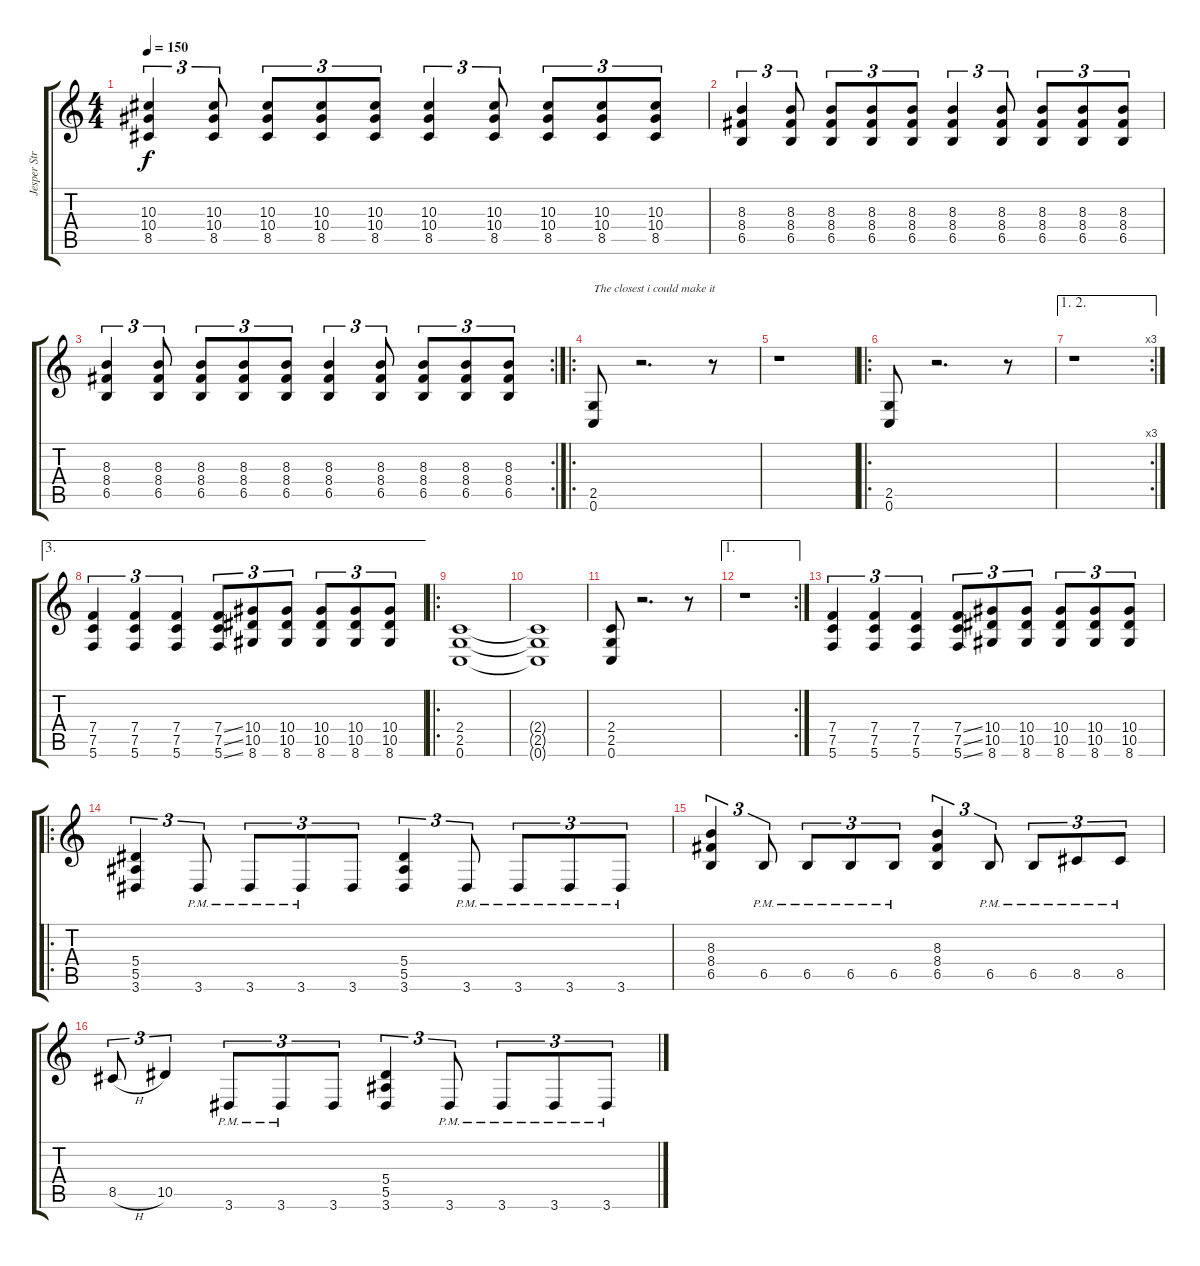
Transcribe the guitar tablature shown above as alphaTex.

\track ("Jesper Strömblad" "Jesper Str") {instrument distortionguitar}
\staff {score tabs}
\tuning (C4 G3 Eb3 Bb2 F2 C2) {hide}
\ts (4 4)
\tempo 150
\clef g2
\ks c
(10.3 10.4 8.5).4{tu (3 2) dy f} (10.3 10.4 8.5).8{tu (3 2)} (10.3 10.4 8.5).8{tu (3 2)} (10.3 10.4 8.5).8{tu (3 2)} (10.3 10.4 8.5).8{tu (3 2)} (10.3 10.4 8.5).4{tu (3 2)} (10.3 10.4 8.5).8{tu (3 2)} (10.3 10.4 8.5).8{tu (3 2)} (10.3 10.4 8.5).8{tu (3 2)} (10.3 10.4 8.5).8{tu (3 2)} |
(8.3 8.4 6.5).4{tu (3 2)} (8.3 8.4 6.5).8{tu (3 2)} (8.3 8.4 6.5).8{tu (3 2)} (8.3 8.4 6.5).8{tu (3 2)} (8.3 8.4 6.5).8{tu (3 2)} (8.3 8.4 6.5).4{tu (3 2)} (8.3 8.4 6.5).8{tu (3 2)} (8.3 8.4 6.5).8{tu (3 2)} (8.3 8.4 6.5).8{tu (3 2)} (8.3 8.4 6.5).8{tu (3 2)} |
\rc 2
(8.3 8.4 6.5).4{tu (3 2)} (8.3 8.4 6.5).8{tu (3 2)} (8.3 8.4 6.5).8{tu (3 2)} (8.3 8.4 6.5).8{tu (3 2)} (8.3 8.4 6.5).8{tu (3 2)} (8.3 8.4 6.5).4{tu (3 2)} (8.3 8.4 6.5).8{tu (3 2)} (8.3 8.4 6.5).8{tu (3 2)} (8.3 8.4 6.5).8{tu (3 2)} (8.3 8.4 6.5).8{tu (3 2)} |
\ro
(2.5 0.6).8{txt "The closest i could make it"} r.2{d} r.8 |
r.1 |
\ro
(2.5 0.6).8 r.2{d} r.8 |
\ae (1 2)
\rc 3
r.1 |
\ae 3
(7.4 7.5 5.6).4{tu (3 2)} (7.4 7.5 5.6).4{tu (3 2)} (7.4 7.5 5.6).4{tu (3 2)} (7.4{ss} 7.5{ss} 5.6{ss}).8{tu (3 2)} (10.4 10.5 8.6).8{tu (3 2)} (10.4 10.5 8.6).8{tu (3 2)} (10.4 10.5 8.6).8{tu (3 2)} (10.4 10.5 8.6).8{tu (3 2)} (10.4 10.5 8.6).8{tu (3 2)} |
\ro
(2.4 2.5 0.6).1 |
(2.4{t} 2.5{t} 0.6{t}).1 |
(2.4 2.5 0.6).8 r.2{d} r.8 |
\ae 1
\rc 2
r.1 |
(7.4 7.5 5.6).4{tu (3 2)} (7.4 7.5 5.6).4{tu (3 2)} (7.4 7.5 5.6).4{tu (3 2)} (7.4{ss} 7.5{ss} 5.6{ss}).8{tu (3 2)} (10.4 10.5 8.6).8{tu (3 2)} (10.4 10.5 8.6).8{tu (3 2)} (10.4 10.5 8.6).8{tu (3 2)} (10.4 10.5 8.6).8{tu (3 2)} (10.4 10.5 8.6).8{tu (3 2)} |
\ro
(5.4 5.5 3.6).4{tu (3 2) volume 16} 3.6{pm}.8{tu (3 2)} 3.6{pm}.8{tu (3 2)} 3.6{pm}.8{tu (3 2)} 3.6.8{tu (3 2)} (5.4 5.5 3.6).4{tu (3 2)} 3.6{pm}.8{tu (3 2)} 3.6{pm}.8{tu (3 2)} 3.6{pm}.8{tu (3 2)} 3.6{pm}.8{tu (3 2)} |
(8.3 8.4 6.5).4{tu (3 2)} 6.5{pm}.8{tu (3 2)} 6.5{pm}.8{tu (3 2)} 6.5{pm}.8{tu (3 2)} 6.5{pm}.8{tu (3 2)} (8.3 8.4 6.5).4{tu (3 2)} 6.5{pm}.8{tu (3 2)} 6.5{pm}.8{tu (3 2)} 8.5{pm}.8{tu (3 2)} 8.5{pm}.8{tu (3 2)} |
8.5{h}.8{tu (3 2)} 10.5.4{tu (3 2)} 3.6{pm}.8{tu (3 2)} 3.6{pm}.8{tu (3 2)} 3.6.8{tu (3 2)} (5.4 5.5 3.6).4{tu (3 2)} 3.6{pm}.8{tu (3 2)} 3.6{pm}.8{tu (3 2)} 3.6{pm}.8{tu (3 2)} 3.6{pm}.8{tu (3 2)}
